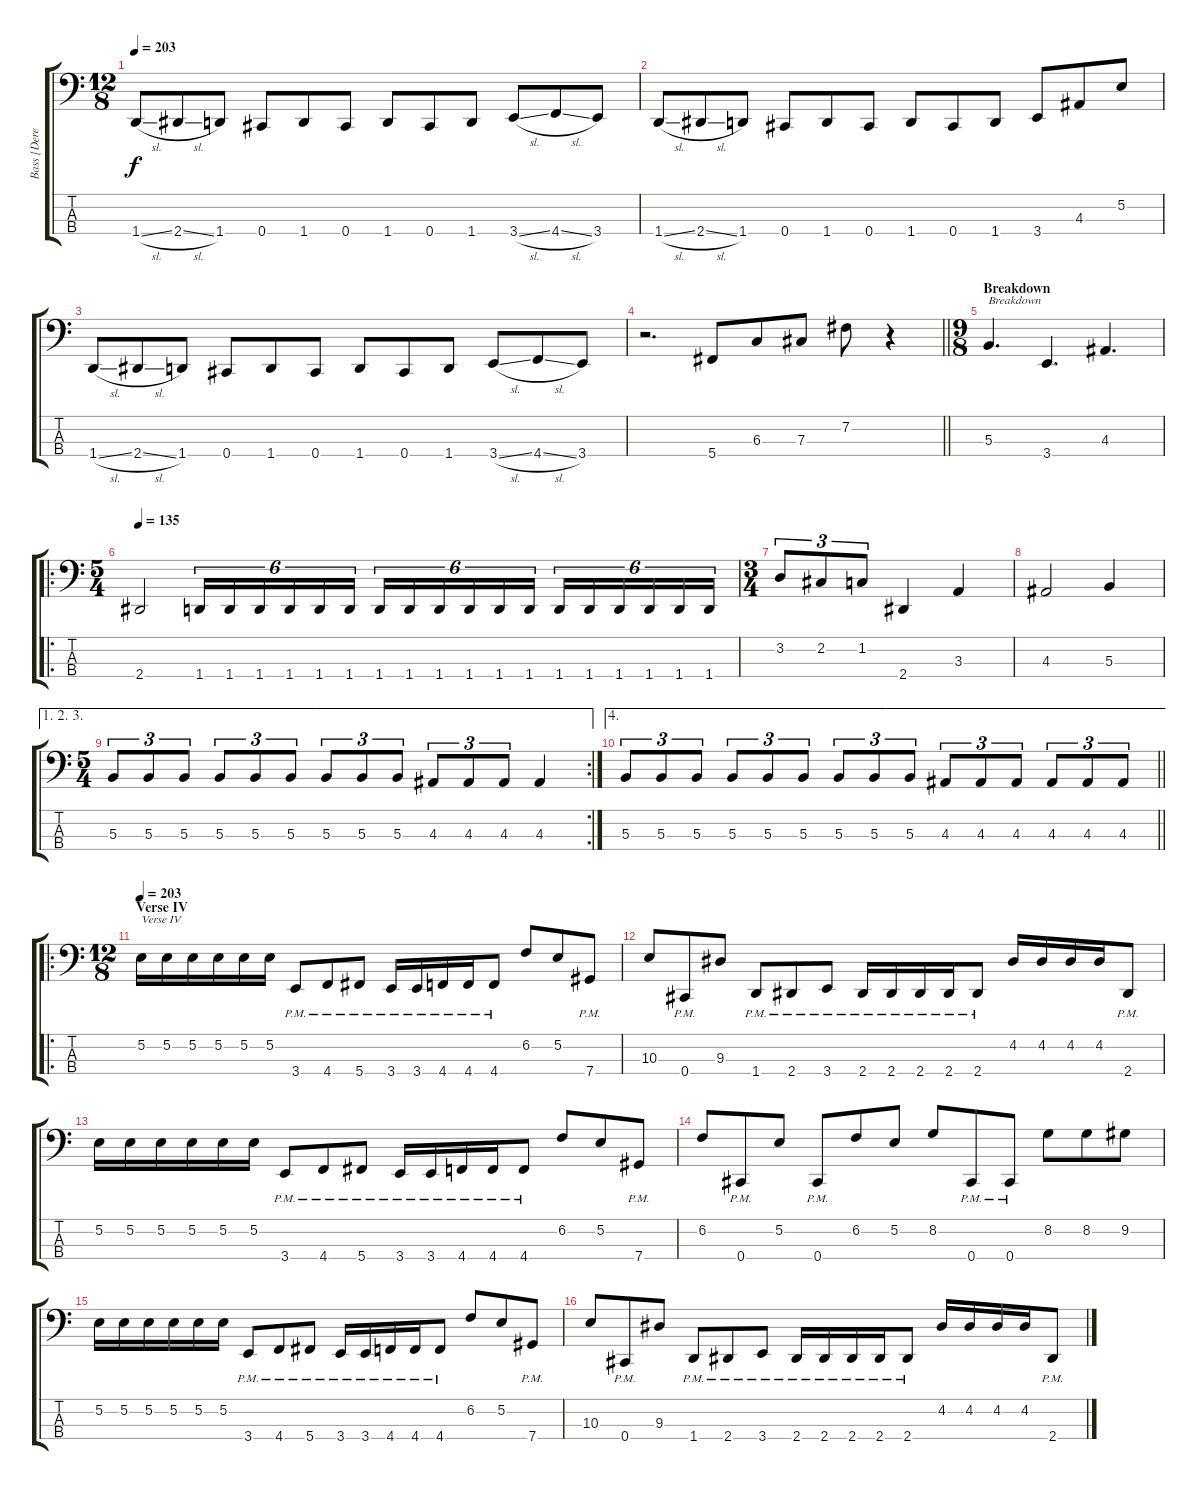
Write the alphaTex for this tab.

\track ("Bass [Derek Boyer]" "Bass [Dere") {instrument electricbasspick}
\staff {score tabs}
\tuning (E2 B1 Gb1 Db1) {hide}
\ts (12 8)
\tempo 203
\clef f4
\ks c
1.4{sl}.8{dy f} 2.4{sl}.8 1.4.8 0.4.8 1.4.8 0.4.8 1.4.8 0.4.8 1.4.8 3.4{sl}.8 4.4{sl}.8 3.4.8 |
1.4{sl}.8 2.4{sl}.8 1.4.8 0.4.8 1.4.8 0.4.8 1.4.8 0.4.8 1.4.8 3.4.8 4.3.8 5.2.8 |
1.4{sl}.8 2.4{sl}.8 1.4.8 0.4.8 1.4.8 0.4.8 1.4.8 0.4.8 1.4.8 3.4{sl}.8 4.4{sl}.8 3.4.8 |
\barLineRight lightlight
r.2{d} 5.4.8 6.3.8 7.3.8 7.2.8 r.4 |
\ts (9 8)
\section ("" "Breakdown")
5.3.4{d txt "Breakdown"} 3.4.4{d} 4.3.4{d} |
\ro
\ts (5 4)
\tempo 135
2.4.2 1.4.16{tu (6 4)} 1.4.16{tu (6 4)} 1.4.16{tu (6 4)} 1.4.16{tu (6 4)} 1.4.16{tu (6 4)} 1.4.16{tu (6 4)} 1.4.16{tu (6 4)} 1.4.16{tu (6 4)} 1.4.16{tu (6 4)} 1.4.16{tu (6 4)} 1.4.16{tu (6 4)} 1.4.16{tu (6 4)} 1.4.16{tu (6 4)} 1.4.16{tu (6 4)} 1.4.16{tu (6 4)} 1.4.16{tu (6 4)} 1.4.16{tu (6 4)} 1.4.16{tu (6 4)} |
\ts (3 4)
3.2.8{tu (3 2)} 2.2.8{tu (3 2)} 1.2.8{tu (3 2)} 2.4.4 3.3.4 |
4.3.2 5.3.4 |
\ae (1 2 3)
\rc 2
\ts (5 4)
5.3.8{tu (3 2)} 5.3.8{tu (3 2)} 5.3.8{tu (3 2)} 5.3.8{tu (3 2)} 5.3.8{tu (3 2)} 5.3.8{tu (3 2)} 5.3.8{tu (3 2)} 5.3.8{tu (3 2)} 5.3.8{tu (3 2)} 4.3.8{tu (3 2)} 4.3.8{tu (3 2)} 4.3.8{tu (3 2)} 4.3.4 |
\ae 4
\barLineRight lightlight
5.3.8{tu (3 2)} 5.3.8{tu (3 2)} 5.3.8{tu (3 2)} 5.3.8{tu (3 2)} 5.3.8{tu (3 2)} 5.3.8{tu (3 2)} 5.3.8{tu (3 2)} 5.3.8{tu (3 2)} 5.3.8{tu (3 2)} 4.3.8{tu (3 2)} 4.3.8{tu (3 2)} 4.3.8{tu (3 2)} 4.3.8{tu (3 2)} 4.3.8{tu (3 2)} 4.3.8{tu (3 2)} |
\ro
\ts (12 8)
\section ("" "Verse IV")
\tempo 203
5.2.16{txt "Verse IV"} 5.2.16 5.2.16 5.2.16 5.2.16 5.2.16 3.4{pm}.8 4.4{pm}.8 5.4{pm}.8 3.4{pm}.16 3.4{pm}.16 4.4{pm}.16 4.4{pm}.16 4.4{pm}.8 6.2.8 5.2.8 7.4{pm}.8 |
10.3.8 0.4{pm}.8 9.3.8 1.4{pm}.8 2.4{pm}.8 3.4{pm}.8 2.4{pm}.16 2.4{pm}.16 2.4{pm}.16 2.4{pm}.16 2.4{pm}.8 4.2.16 4.2.16 4.2.16 4.2.16 2.4{pm}.8 |
5.2.16 5.2.16 5.2.16 5.2.16 5.2.16 5.2.16 3.4{pm}.8 4.4{pm}.8 5.4{pm}.8 3.4{pm}.16 3.4{pm}.16 4.4{pm}.16 4.4{pm}.16 4.4{pm}.8 6.2.8 5.2.8 7.4{pm}.8 |
6.2.8 0.4{pm}.8 5.2.8 0.4{pm}.8 6.2.8 5.2.8 8.2.8 0.4{pm}.8 0.4{pm}.8 8.2.8 8.2.8 9.2.8 |
5.2.16 5.2.16 5.2.16 5.2.16 5.2.16 5.2.16 3.4{pm}.8 4.4{pm}.8 5.4{pm}.8 3.4{pm}.16 3.4{pm}.16 4.4{pm}.16 4.4{pm}.16 4.4{pm}.8 6.2.8 5.2.8 7.4{pm}.8 |
10.3.8 0.4{pm}.8 9.3.8 1.4{pm}.8 2.4{pm}.8 3.4{pm}.8 2.4{pm}.16 2.4{pm}.16 2.4{pm}.16 2.4{pm}.16 2.4{pm}.8 4.2.16 4.2.16 4.2.16 4.2.16 2.4{pm}.8
